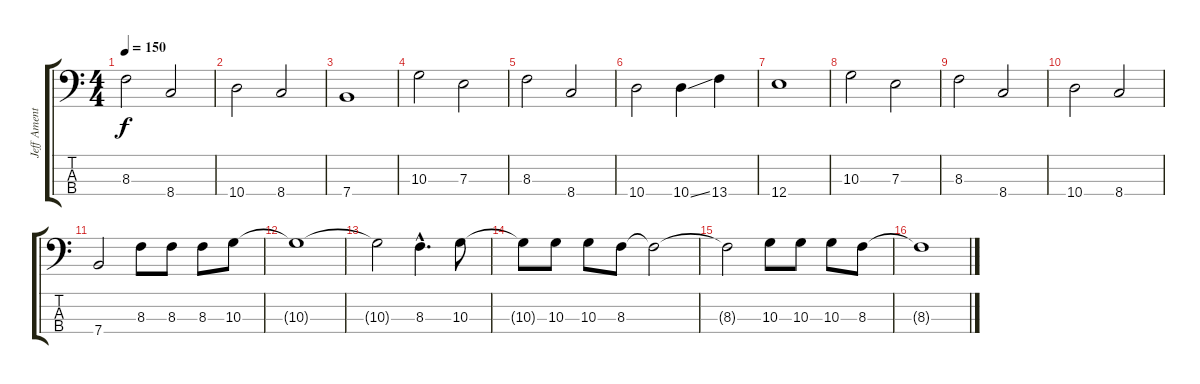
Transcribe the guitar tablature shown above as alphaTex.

\track ("Jeff Ament" "Jeff Ament") {instrument electricbasspick}
\staff {score tabs}
\tuning (G2 D2 A1 E1) {hide}
\ts (4 4)
\tempo 150
\clef f4
\ks c
8.3.2{dy f} 8.4.2 |
10.4.2 8.4.2 |
7.4.1 |
10.3.2 7.3.2 |
8.3.2 8.4.2 |
10.4.2 10.4{ss}.4 13.4.4 |
12.4.1 |
10.3.2 7.3.2 |
8.3.2 8.4.2 |
10.4.2 8.4.2 |
7.4.2 8.3.8 8.3.8 8.3.8 10.3.8 |
10.3{t}.1 |
10.3{t}.2 8.3{hac}.4{d} 10.3.8 |
10.3{t}.8 10.3.8 10.3.8 8.3.8 8.3{t}.2 |
8.3{t}.2 10.3.8 10.3.8 10.3.8 8.3.8 |
8.3{t}.1
